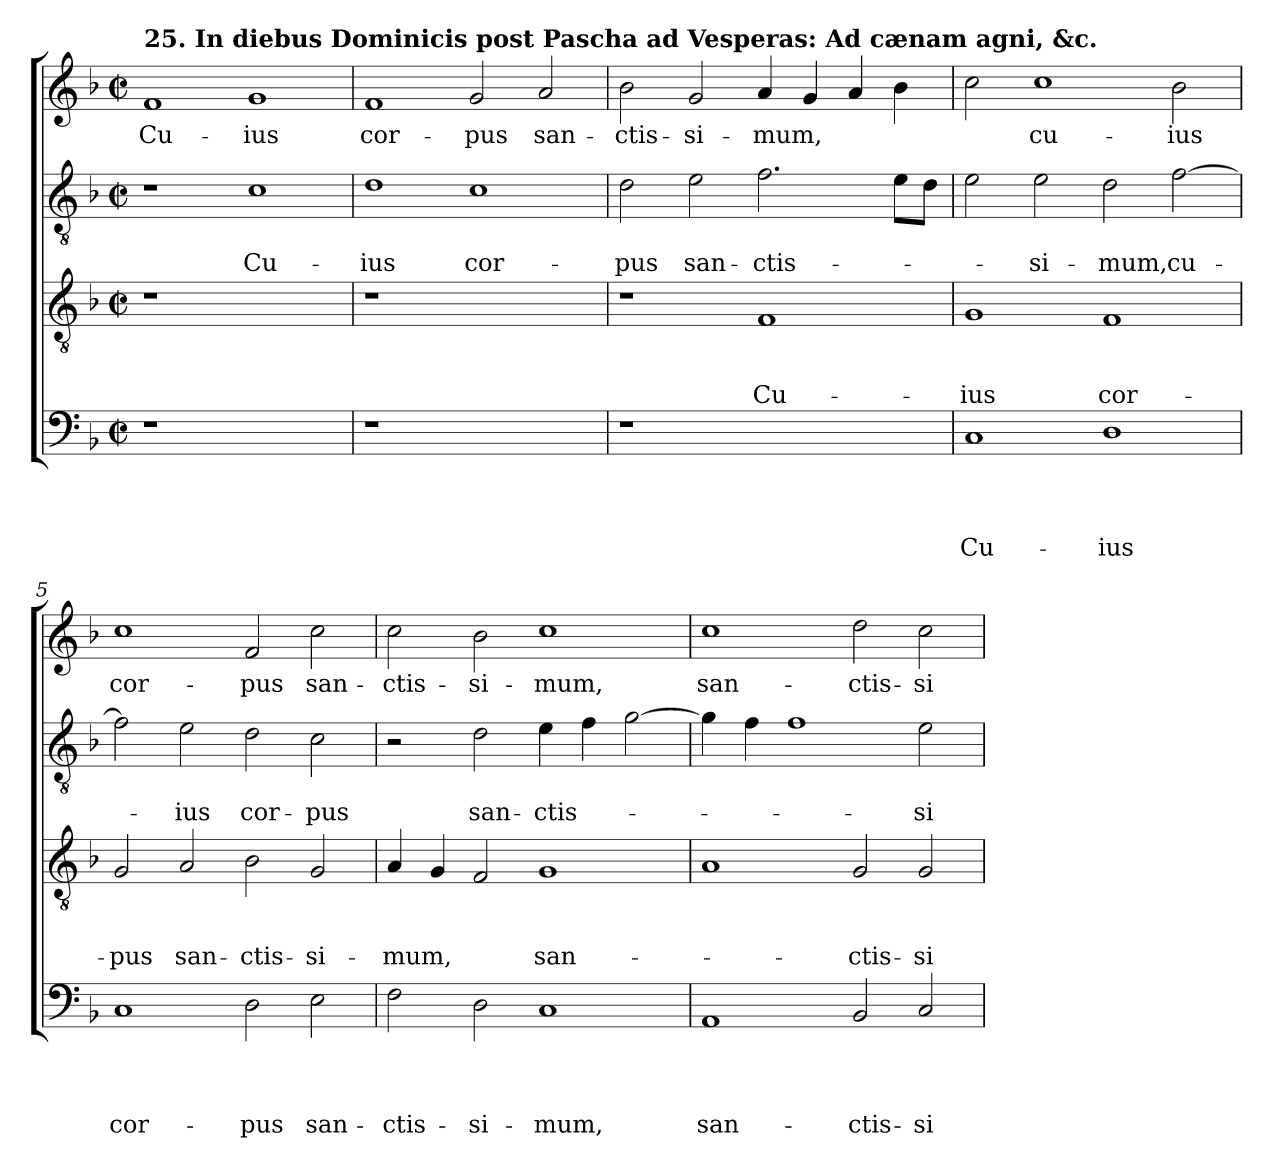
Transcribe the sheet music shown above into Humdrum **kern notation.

**kern	**text	**text	**text	**text	**kern	**text	**text	**text	**kern	**text	**text	**kern	**text
*part4	*part4	*part4	*part4	*part4	*part3	*part3	*part3	*part3	*part2	*part2	*part2	*part1	*part1
*staff4	*staff4	*staff4	*staff4	*staff4	*staff3	*staff3	*staff3	*staff3	*staff2	*staff2	*staff2	*staff1	*staff1
*clefF4	*	*	*	*	*clefGv2	*	*	*	*clefGv2	*	*	*clefG2	*
*k[b-]	*	*	*	*	*k[b-]	*	*	*	*k[b-]	*	*	*k[b-]	*
*F:	*	*	*	*	*F:	*	*	*	*F:	*	*	*F:	*
*M2/2	*	*	*	*	*M2/2	*	*	*	*M2/2	*	*	*M2/2	*
*met(c|)	*	*	*	*	*met(c|)	*	*	*	*met(c|)	*	*	*met(c|)	*
=1	=1	=1	=1	=1	=1	=1	=1	=1	=1	=1	=1	=1	=1
!	!	!	!	!	!	!	!	!	!	!	!	!LO:TX:a:B:t=25. In diebus Dominicis post Pascha ad Vesperas&colon; Ad cænam agni, &c.	!
!	!	!	!	!	!	!	!	!	!	!	!	!	!LO:LY:b
1r	.	.	.	.	1r	.	.	.	1r	.	.	1f	Cu-
!	!	!	!	!	!	!	!	!	!	!	!LO:LY:b	!	!LO:LY:b
1ryy	.	.	.	.	1ryy	.	.	.	1c	.	Cu-	1g	-ius
=2	=2	=2	=2	=2	=2	=2	=2	=2	=2	=2	=2	=2	=2
!	!	!	!	!	!	!	!	!	!	!	!LO:LY:b	!	!LO:LY:b
1r	.	.	.	.	1r	.	.	.	1d	.	-ius	1f	cor-
!	!	!	!	!	!	!	!	!	!	!	!LO:LY:b	!	!LO:LY:b
1ryy	.	.	.	.	1ryy	.	.	.	1c	.	cor-	2g/	-pus
!	!	!	!	!	!	!	!	!	!	!	!	!	!LO:LY:b
.	.	.	.	.	.	.	.	.	.	.	.	2a/	san-
=3	=3	=3	=3	=3	=3	=3	=3	=3	=3	=3	=3	=3	=3
!	!	!	!	!	!	!	!	!	!	!	!LO:LY:b	!	!LO:LY:b
1r	.	.	.	.	1r	.	.	.	2d\	.	-pus	2b-\	-ctis-
!	!	!	!	!	!	!	!	!	!	!	!LO:LY:b	!	!LO:LY:b
.	.	.	.	.	.	.	.	.	2e\	.	san-	2g/	-si-
!	!	!	!	!	!	!	!	!LO:LY:b	!	!	!LO:LY:b	!	!LO:LY:b
1ryy	.	.	.	.	1F	.	.	Cu-	2.f\	.	-ctis-	4a/	-mum,
.	.	.	.	.	.	.	.	.	.	.	.	4g/	.
.	.	.	.	.	.	.	.	.	.	.	.	4a/	.
.	.	.	.	.	.	.	.	.	8e\L	.	.	4b-\	.
.	.	.	.	.	.	.	.	.	8d\J	.	.	.	.
=4	=4	=4	=4	=4	=4	=4	=4	=4	=4	=4	=4	=4	=4
!	!	!	!	!LO:LY:b	!	!	!	!LO:LY:b	!	!	!	!	!
1C	.	.	.	Cu-	1G	.	.	-ius	2e\	.	.	2cc\	.
!	!	!	!	!	!	!	!	!	!	!	!LO:LY:b	!	!LO:LY:b
.	.	.	.	.	.	.	.	.	2e\	.	-si-	1cc	cu-
!	!	!	!	!LO:LY:b	!	!	!	!LO:LY:b	!	!	!LO:LY:b	!	!
1D	.	.	.	-ius	1F	.	.	cor-	2d\	.	-mum,	.	.
!	!	!	!	!	!	!	!	!	!	!	!LO:LY:b	!	!LO:LY:b
.	.	.	.	.	.	.	.	.	[2f\	.	cu-	2b-\	-ius
=5	=5	=5	=5	=5	=5	=5	=5	=5	=5	=5	=5	=5	=5
!	!	!	!	!LO:LY:b	!	!	!	!LO:LY:b	!	!	!	!	!LO:LY:b
1C	.	.	.	cor-	2G/	.	.	-pus	2f\]	.	.	1cc	cor-
!	!	!	!	!	!	!	!	!LO:LY:b	!	!	!LO:LY:b	!	!
.	.	.	.	.	2A/	.	.	san-	2e\	.	-ius	.	.
!	!	!	!	!LO:LY:b	!	!	!	!LO:LY:b	!	!	!LO:LY:b	!	!LO:LY:b
2D\	.	.	.	-pus	2B-\	.	.	-ctis-	2d\	.	cor-	2f/	-pus
!	!	!	!	!LO:LY:b	!	!	!	!LO:LY:b	!	!	!LO:LY:b	!	!LO:LY:b
2E\	.	.	.	san-	2G/	.	.	-si-	2c\	.	-pus	2cc\	san-
!!LO:LB:g=z
=6	=6	=6	=6	=6	=6	=6	=6	=6	=6	=6	=6	=6	=6
!	!	!	!	!LO:LY:b	!	!	!	!LO:LY:b	!	!	!	!	!LO:LY:b
2F\	.	.	.	-ctis-	4A/	.	.	-mum,	2r	.	.	2cc\	-ctis-
.	.	.	.	.	4G/	.	.	.	.	.	.	.	.
!	!	!	!	!LO:LY:b	!	!	!	!	!	!	!LO:LY:b	!	!LO:LY:b
2D\	.	.	.	-si-	2F/	.	.	.	2d\	.	san-	2b-\	-si-
!	!	!	!	!LO:LY:b	!	!	!	!LO:LY:b	!	!	!LO:LY:b	!	!LO:LY:b
1C	.	.	.	-mum,	1G	.	.	san-	4e\	.	-ctis-	1cc	-mum,
.	.	.	.	.	.	.	.	.	4f\	.	.	.	.
.	.	.	.	.	.	.	.	.	[2g\	.	.	.	.
=7	=7	=7	=7	=7	=7	=7	=7	=7	=7	=7	=7	=7	=7
!	!	!	!	!LO:LY:b	!	!	!	!	!	!	!	!	!LO:LY:b
1AA	.	.	.	san-	1A	.	.	.	4g\]	.	.	1cc	san-
.	.	.	.	.	.	.	.	.	4f\	.	.	.	.
.	.	.	.	.	.	.	.	.	1f	.	.	.	.
!	!	!	!	!LO:LY:b	!	!	!	!LO:LY:b	!	!	!	!	!LO:LY:b
2BB-/	.	.	.	-ctis-	2G/	.	.	-ctis-	.	.	.	2dd\	-ctis-
!	!	!	!	!LO:LY:b	!	!	!	!LO:LY:b	!	!	!LO:LY:b	!	!LO:LY:b
2C/	.	.	.	-si-	2G/	.	.	-si-	2e\	.	-si-	2cc\	-si-
=	=	=	=	=	=	=	=	=	=	=	=	=	=
*-	*-	*-	*-	*-	*-	*-	*-	*-	*-	*-	*-	*-	*-
